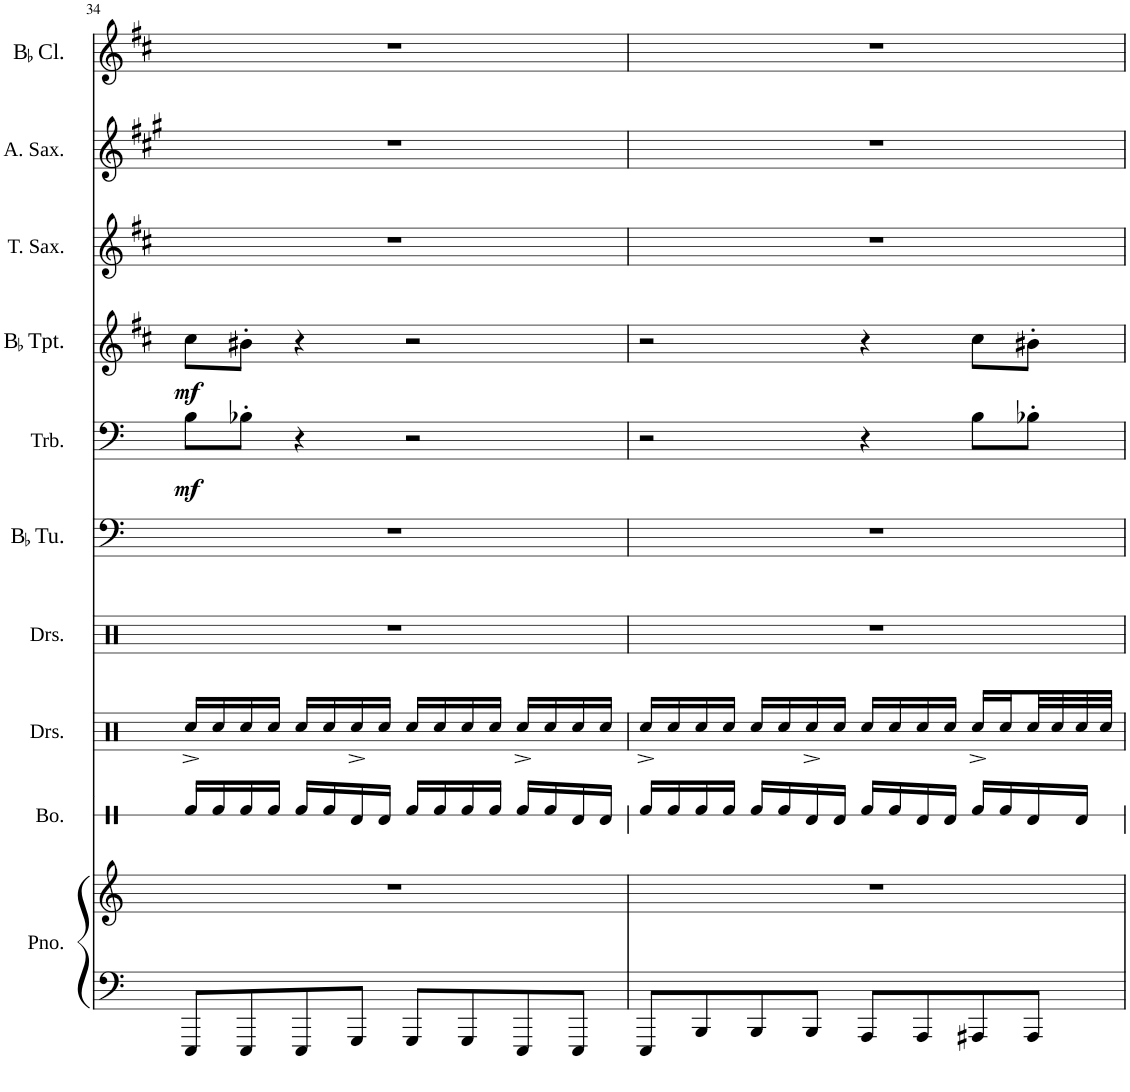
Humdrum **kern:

**kern	**kern	**kern	**kern	**kern	**kern	**kern	**dynam	**kern	**dynam	**kern	**kern	**kern
*part10	*part10	*part9	*part8	*part7	*part6	*part5	*part5	*part4	*part4	*part3	*part2	*part1
*staff11	*staff10	*staff9	*staff8	*staff7	*staff6	*staff5	*staff5	*staff4	*staff4	*staff3	*staff2	*staff1
*I"Piano	*	*I"Bongos	*I"Drumset	*I"Drumset	*I"BaccidentalFlat Tuba	*I"Trombone	*	*I"BaccidentalFlat Trumpet	*	*I"Tenor Saxophone	*I"Alto Saxophone	*I"BaccidentalFlat Clarinet
*I'Pno.	*	*I'Bo.	*I'Drs.	*I'Drs.	*I'BaccidentalFlat Tu.	*I'Trb.	*	*I'BaccidentalFlat Tpt.	*	*I'T. Sax.	*I'A. Sax.	*I'BaccidentalFlat Cl.
!!LO:PB:g=z
*clefF4	*clefG2	*clefX	*clefX	*clefX	*clefF4	*clefF4	*	*clefG2	*	*clefG2	*clefG2	*clefG2
*	*	*	*	*	*Trd4c7	*	*	*Trd1c2	*	*Trd8c14	*Trd5c9	*Trd1c2
*k[]	*k[]	*k[]	*k[]	*k[]	*k[]	*k[]	*	*k[f#c#]	*	*k[f#c#]	*k[f#c#g#]	*k[f#c#]
*M4/4	*M4/4	*M4/4	*M4/4	*M4/4	*M4/4	*M4/4	*	*M4/4	*	*M4/4	*M4/4	*M4/4
=34	=34	=34	=34	=34	=34	=34	=34	=34	=34	=34	=34	=34
!	!	!	!	!	!	!	!LO:DY:b	!	!LO:DY:b	!	!	!
8EEE/L	1r	16Rf/LL	16Rcc^/LL	1r	1r	8B\L	mf	8cc#\L	mf	1r	1r	1r
.	.	16Rf/	16Rcc/	.	.	.	.	.	.	.	.	.
8EEE/	.	16Rf/	16Rcc/	.	.	8B-X'\J	.	8b#X'\J	.	.	.	.
.	.	16Rf/JJ	16Rcc/JJ	.	.	.	.	.	.	.	.	.
8EEE/	.	16Rf/LL	16Rcc/LL	.	.	4r	.	4r	.	.	.	.
.	.	16Rf/	16Rcc/	.	.	.	.	.	.	.	.	.
8GGG/J	.	16Rd/	16Rcc^/	.	.	.	.	.	.	.	.	.
.	.	16Rd/JJ	16Rcc/JJ	.	.	.	.	.	.	.	.	.
8GGG/L	.	16Rf/LL	16Rcc/LL	.	.	2r	.	2r	.	.	.	.
.	.	16Rf/	16Rcc/	.	.	.	.	.	.	.	.	.
8GGG/	.	16Rf/	16Rcc/	.	.	.	.	.	.	.	.	.
.	.	16Rf/JJ	16Rcc/JJ	.	.	.	.	.	.	.	.	.
8EEE/	.	16Rf/LL	16Rcc^/LL	.	.	.	.	.	.	.	.	.
.	.	16Rf/	16Rcc/	.	.	.	.	.	.	.	.	.
8EEE/J	.	16Rd/	16Rcc/	.	.	.	.	.	.	.	.	.
.	.	16Rd/JJ	16Rcc/JJ	.	.	.	.	.	.	.	.	.
=35	=35	=35	=35	=35	=35	=35	=35	=35	=35	=35	=35	=35
8EEE/L	1r	16Rf/LL	16Rcc^/LL	1r	1r	2r	.	2r	.	1r	1r	1r
.	.	16Rf/	16Rcc/	.	.	.	.	.	.	.	.	.
8BBB/	.	16Rf/	16Rcc/	.	.	.	.	.	.	.	.	.
.	.	16Rf/JJ	16Rcc/JJ	.	.	.	.	.	.	.	.	.
8BBB/	.	16Rf/LL	16Rcc/LL	.	.	.	.	.	.	.	.	.
.	.	16Rf/	16Rcc/	.	.	.	.	.	.	.	.	.
8BBB/J	.	16Rd/	16Rcc^/	.	.	.	.	.	.	.	.	.
.	.	16Rd/JJ	16Rcc/JJ	.	.	.	.	.	.	.	.	.
8AAA/L	.	16Rf/LL	16Rcc/LL	.	.	4r	.	4r	.	.	.	.
.	.	16Rf/	16Rcc/	.	.	.	.	.	.	.	.	.
8AAA/	.	16Rd/	16Rcc/	.	.	.	.	.	.	.	.	.
.	.	16Rd/JJ	16Rcc/JJ	.	.	.	.	.	.	.	.	.
8AAA#X/	.	16Rf/LL	16Rcc^/LL	.	.	8B\L	.	8cc#\L	.	.	.	.
.	.	16Rf/	16Rcc/	.	.	.	.	.	.	.	.	.
8AAA#/J	.	16Rd/	32Rcc/L	.	.	8B-X'\J	.	8b#X'\J	.	.	.	.
.	.	.	32Rcc/	.	.	.	.	.	.	.	.	.
.	.	16Rd/JJ	32Rcc/	.	.	.	.	.	.	.	.	.
.	.	.	32Rcc/JJJ	.	.	.	.	.	.	.	.	.
=	=	=	=	=	=	=	=	=	=	=	=	=
*-	*-	*-	*-	*-	*-	*-	*-	*-	*-	*-	*-	*-
